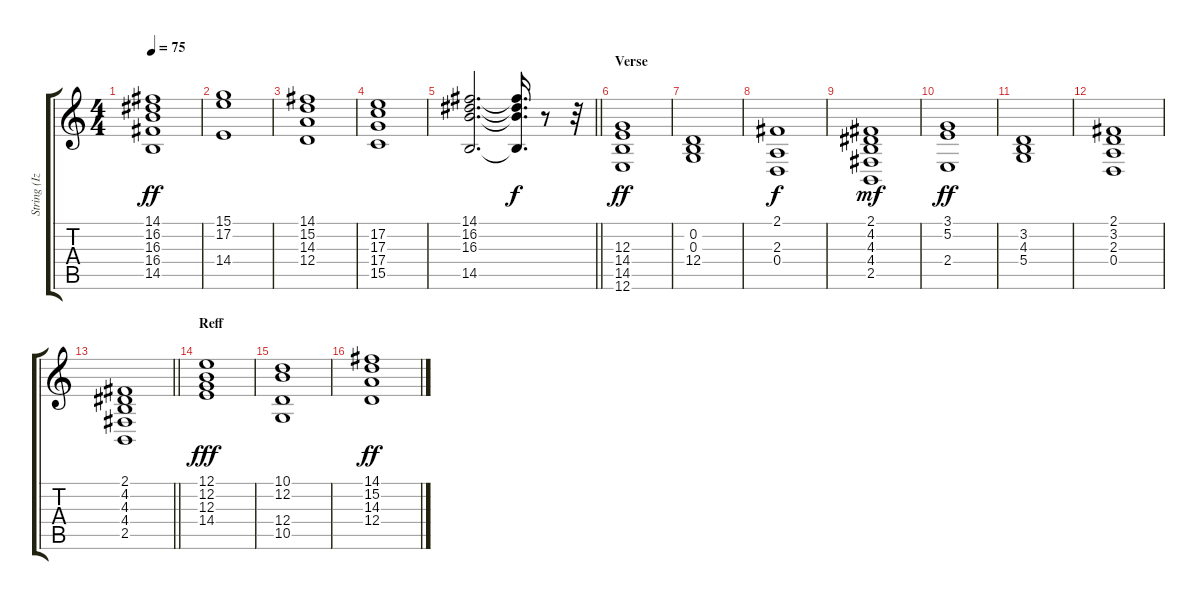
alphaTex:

\track ("String (Izzy)" "String (Iz") {instrument pad4choir}
\staff {score tabs}
\tuning (E4 B3 G3 D3 A2 E2) {hide}
\ts (4 4)
\tempo 75
\clef g2
\ks c
(14.1 16.2 16.3 16.4 14.5).1{dy ff} |
(15.1 17.2 14.4).1 |
(14.1 15.2 14.3 12.4).1 |
(17.2 17.3 17.4 15.5).1 |
\barLineRight lightlight
(14.1 16.2 16.3 14.5).2{d} (14.1{t} 16.2{t} 16.3{t} 14.5{t}).16{d dy f} r.8 r.32 |
\section ("" "Verse")
(12.3 14.4 14.5 12.6).1{dy ff volume 8} |
(0.2 0.3 12.4).1 |
(2.1 2.3 0.4).1{dy f} |
(2.1 4.2 4.3 4.4 2.5).1{dy mf} |
(3.1 5.2 2.4).1{dy ff} |
(3.2 4.3 5.4).1 |
(2.1 3.2 2.3 0.4).1 |
\barLineRight lightlight
(2.1 4.2 4.3 4.4 2.5).1 |
\section ("" "Reff")
(12.1 12.2 12.3 14.4).1{dy fff} |
(10.1 12.2 12.4 10.5).1 |
(14.1 15.2 14.3 12.4).1{dy ff}
